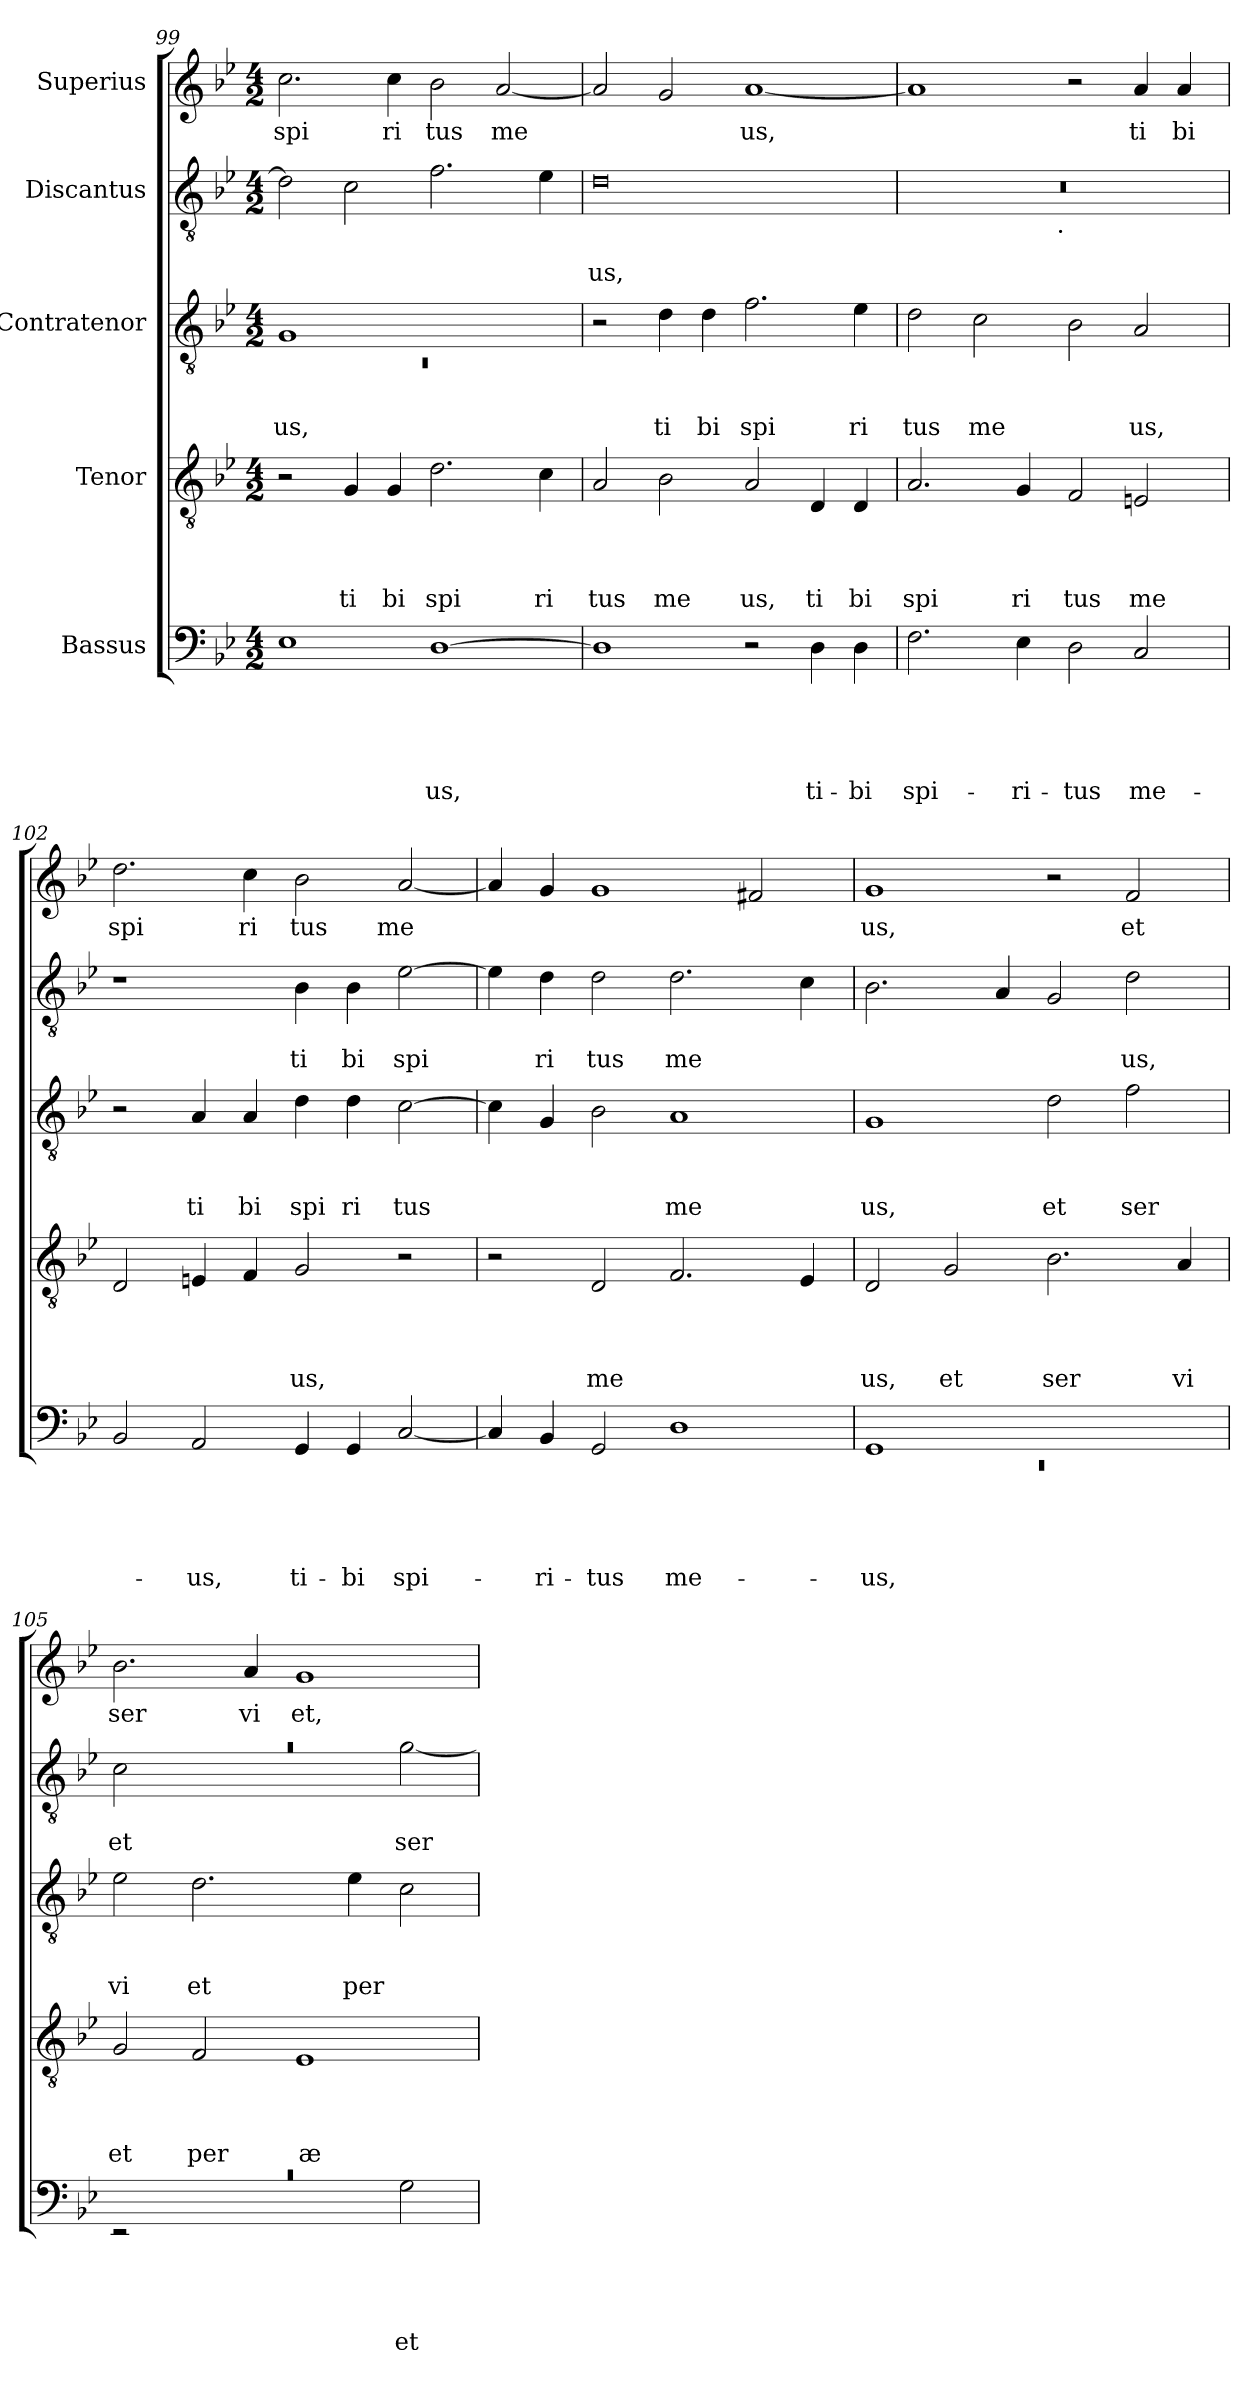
**kern	**text	**text	**text	**text	**text	**kern	**text	**text	**text	**text	**kern	**text	**text	**text	**kern	**text	**text	**kern	**text
*part5	*part5	*part5	*part5	*part5	*part5	*part4	*part4	*part4	*part4	*part4	*part3	*part3	*part3	*part3	*part2	*part2	*part2	*part1	*part1
*staff5	*staff5	*staff5	*staff5	*staff5	*staff5	*staff4	*staff4	*staff4	*staff4	*staff4	*staff3	*staff3	*staff3	*staff3	*staff2	*staff2	*staff2	*staff1	*staff1
*I"Bassus	*	*	*	*	*	*I"Tenor	*	*	*	*	*I"Contratenor	*	*	*	*I"Discantus	*	*	*I"Superius	*
*clefF4	*	*	*	*	*	*clefGv2	*	*	*	*	*clefGv2	*	*	*	*clefGv2	*	*	*clefG2	*
*k[b-e-]	*	*	*	*	*	*k[b-e-]	*	*	*	*	*k[b-e-]	*	*	*	*k[b-e-]	*	*	*k[b-e-]	*
*B-:	*	*	*	*	*	*B-:	*	*	*	*	*B-:	*	*	*	*B-:	*	*	*B-:	*
*M4/2	*	*	*	*	*	*M4/2	*	*	*	*	*M4/2	*	*	*	*M4/2	*	*	*M4/2	*
=99	=99	=99	=99	=99	=99	=99	=99	=99	=99	=99	=99	=99	=99	=99	=99	=99	=99	=99	=99
*	*	*	*	*	*	*	*	*	*	*	*^	*	*	*	*	*	*	*	*
!	!	!	!	!	!	!	!	!	!	!	!	!LO:N:vis=1	!	!	!LO:LY:b	!	!	!	!	!LO:LY:b
1E-	.	.	.	.	.	2r	.	.	.	.	1G	0rC	.	.	-us,	2d\]	.	.	2.cc\	spi
!	!	!	!	!	!	!	!	!	!	!LO:LY:b	!	!	!	!	!	!	!	!	!	!
.	.	.	.	.	.	4G/	.	.	.	ti	.	.	.	.	.	2c\	.	.	.	.
!	!	!	!	!	!	!	!	!	!	!LO:LY:b	!	!	!	!	!	!	!	!	!	!LO:LY:b
.	.	.	.	.	.	4G/	.	.	.	bi	.	.	.	.	.	.	.	.	4cc\	ri
!	!	!	!	!	!LO:LY:b	!	!	!	!	!LO:LY:b	!	!	!	!	!	!	!	!	!	!LO:LY:b
[>1D	.	.	.	.	us,	2.d\	.	.	.	spi	1ryy	.	.	.	.	2.f\	.	.	2b-\	tus
!	!	!	!	!	!	!	!	!	!	!	!	!	!	!	!	!	!	!	!	!LO:LY:b
.	.	.	.	.	.	.	.	.	.	.	.	.	.	.	.	.	.	.	[>2a/	me
!	!	!	!	!	!	!	!	!	!	!LO:LY:b	!	!	!	!	!	!	!	!	!	!
.	.	.	.	.	.	4c\	.	.	.	ri	.	.	.	.	.	4e-\	.	.	.	.
*	*	*	*	*	*	*	*	*	*	*	*v	*v	*	*	*	*	*	*	*	*
!!LO:PB:g=z
=100	=100	=100	=100	=100	=100	=100	=100	=100	=100	=100	=100	=100	=100	=100	=100	=100	=100	=100	=100
!	!	!	!	!	!	!	!	!	!	!LO:LY:b	!	!	!	!	!	!	!LO:LY:b	!	!
1D]	.	.	.	.	.	2A/	.	.	.	tus	2r	.	.	.	0d	.	us,	2a/]	.
!	!	!	!	!	!	!	!	!	!	!LO:LY:b	!	!	!	!LO:LY:b	!	!	!	!	!
.	.	.	.	.	.	2B-\	.	.	.	me	4d\	.	.	ti	.	.	.	2g/	.
!	!	!	!	!	!	!	!	!	!	!	!	!	!	!LO:LY:b	!	!	!	!	!
.	.	.	.	.	.	.	.	.	.	.	4d\	.	.	bi	.	.	.	.	.
!	!	!	!	!	!	!	!	!	!	!LO:LY:b	!	!	!	!LO:LY:b	!	!	!	!	!LO:LY:b
2r	.	.	.	.	.	2A/	.	.	.	us,	2.f\	.	.	spi	.	.	.	[<1a	us,
!	!	!	!	!	!LO:LY:b	!	!	!	!	!LO:LY:b	!	!	!	!	!	!	!	!	!
4D\	.	.	.	.	ti-	4D/	.	.	.	ti	.	.	.	.	.	.	.	.	.
!	!	!	!	!	!LO:LY:b	!	!	!	!	!LO:LY:b	!	!	!	!LO:LY:b	!	!	!	!	!
4D\	.	.	.	.	-bi	4D/	.	.	.	bi	4e-\	.	.	ri	.	.	.	.	.
=101	=101	=101	=101	=101	=101	=101	=101	=101	=101	=101	=101	=101	=101	=101	=101	=101	=101	=101	=101
!	!	!	!	!	!LO:LY:b	!	!	!	!	!LO:LY:b	!	!	!	!LO:LY:b	!	!	!	!	!
*	*	*	*	*	*	*	*	*	*	*	*	*	*	*	*^	*	*	*	*
2.F\	.	.	.	.	spi-	2.A/	.	.	.	spi	2d\	.	.	tus	0r	2ryy	.	.	1a]	.
!	!	!	!	!	!	!	!	!	!	!	!	!	!	!LO:LY:b	!	!	!	!	!	!
.	.	.	.	.	.	.	.	.	.	.	2c\	.	.	me	.	4...ryy	.	.	.	.
!	!	!	!	!	!LO:LY:b	!	!	!	!	!LO:LY:b	!	!	!	!	!	!	!	!	!	!
4E-\	.	.	.	.	-ri-	4G/	.	.	.	ri	.	.	.	.	.	.	.	.	.	.
!	!	!	!	!	!	!	!	!	!	!	!	!	!	!	!	!LO:TX:b:t=.	!	!	!	!
.	.	.	.	.	.	.	.	.	.	.	.	.	.	.	.	1ryy	.	.	.	.
!	!	!	!	!	!LO:LY:b	!	!	!	!	!LO:LY:b	!	!	!	!	!	!	!	!	!	!
2D\	.	.	.	.	-tus	2F/	.	.	.	tus	2B-\	.	.	.	.	.	.	.	2r	.
!	!	!	!	!	!LO:LY:b	!	!	!	!	!LO:LY:b	!	!	!	!LO:LY:b	!	!	!	!	!	!LO:LY:b
2C/	.	.	.	.	me-	2En/	.	.	.	me	2A/	.	.	us,	.	.	.	.	4a/	ti
!	!	!	!	!	!	!	!	!	!	!	!	!	!	!	!	!	!	!	!	!LO:LY:b
.	.	.	.	.	.	.	.	.	.	.	.	.	.	.	.	.	.	.	4a/	bi
.	.	.	.	.	.	.	.	.	.	.	.	.	.	.	.	32ryy	.	.	.	.
=102	=102	=102	=102	=102	=102	=102	=102	=102	=102	=102	=102	=102	=102	=102	=102	=102	=102	=102	=102	=102
!	!	!	!	!	!	!	!	!	!	!	!	!	!	!	!	!	!	!	!	!LO:LY:b
*	*	*	*	*	*	*	*	*	*	*	*	*	*	*	*v	*v	*	*	*	*
2BB-/	.	.	.	.	.	2D/	.	.	.	.	2r	.	.	.	1r	.	.	2.dd\	spi
!	!	!	!	!	!LO:LY:b	!	!	!	!	!	!	!	!	!LO:LY:b	!	!	!	!	!
2AA/	.	.	.	.	-us,	4En/	.	.	.	.	4A/	.	.	ti	.	.	.	.	.
!	!	!	!	!	!	!	!	!	!	!	!	!	!	!LO:LY:b	!	!	!	!	!LO:LY:b
.	.	.	.	.	.	4F/	.	.	.	.	4A/	.	.	bi	.	.	.	4cc\	ri
!	!	!	!	!	!LO:LY:b	!	!	!	!	!LO:LY:b	!	!	!	!LO:LY:b	!	!	!LO:LY:b	!	!LO:LY:b
4GG/	.	.	.	.	ti-	2G/	.	.	.	us,	4d\	.	.	spi	4B-\	.	ti	2b-\	tus
!	!	!	!	!	!LO:LY:b	!	!	!	!	!	!	!	!	!LO:LY:b	!	!	!LO:LY:b	!	!
4GG/	.	.	.	.	-bi	.	.	.	.	.	4d\	.	.	ri	4B-\	.	bi	.	.
!	!	!	!	!	!LO:LY:b	!	!	!	!	!	!	!	!	!LO:LY:b	!	!	!LO:LY:b	!	!LO:LY:b
[<2C/	.	.	.	.	spi-	2r	.	.	.	.	[>2c\	.	.	tus	[>2e-\	.	spi	[<2a/	me
=103	=103	=103	=103	=103	=103	=103	=103	=103	=103	=103	=103	=103	=103	=103	=103	=103	=103	=103	=103
4C/]	.	.	.	.	.	2r	.	.	.	.	4c\]	.	.	.	4e-\]	.	.	4a/]	.
!	!	!	!	!	!LO:LY:b	!	!	!	!	!	!	!	!	!	!	!	!LO:LY:b	!	!
4BB-/	.	.	.	.	-ri-	.	.	.	.	.	4G/	.	.	.	4d\	.	ri	4g/	.
!	!	!	!	!	!LO:LY:b	!	!	!	!	!LO:LY:b	!	!	!	!	!	!	!LO:LY:b	!	!
2GG/	.	.	.	.	-tus	2D/	.	.	.	me	2B-\	.	.	.	2d\	.	tus	1g	.
!	!	!	!	!	!LO:LY:b	!	!	!	!	!	!	!	!	!LO:LY:b	!	!	!LO:LY:b	!	!
1D	.	.	.	.	me-	2.F/	.	.	.	.	1A	.	.	me	2.d\	.	me	.	.
.	.	.	.	.	.	.	.	.	.	.	.	.	.	.	.	.	.	2f#X/	.
.	.	.	.	.	.	4E-/	.	.	.	.	.	.	.	.	4c\	.	.	.	.
=104	=104	=104	=104	=104	=104	=104	=104	=104	=104	=104	=104	=104	=104	=104	=104	=104	=104	=104	=104
*^	*	*	*	*	*	*	*	*	*	*	*	*	*	*	*	*	*	*	*
!	!LO:N:vis=1	!	!	!	!	!LO:LY:b	!	!	!	!	!LO:LY:b	!	!	!	!LO:LY:b	!	!	!	!	!LO:LY:b
1GG	0rEE	.	.	.	.	-us,	2D/	.	.	.	us,	1G	.	.	us,	2.B-\	.	.	1g	us,
!	!	!	!	!	!	!	!	!	!	!	!LO:LY:b	!	!	!	!	!	!	!	!	!
.	.	.	.	.	.	.	2G/	.	.	.	et	.	.	.	.	.	.	.	.	.
.	.	.	.	.	.	.	.	.	.	.	.	.	.	.	.	4A/	.	.	.	.
!	!	!	!	!	!	!	!	!	!	!	!LO:LY:b	!	!	!	!LO:LY:b	!	!	!	!	!
1ryy	.	.	.	.	.	.	2.B-\	.	.	.	ser	2d\	.	.	et	2G/	.	.	2r	.
!	!	!	!	!	!	!	!	!	!	!	!	!	!	!	!LO:LY:b	!	!	!LO:LY:b	!	!LO:LY:b
.	.	.	.	.	.	.	.	.	.	.	.	2f\	.	.	ser	2d\	.	us,	2f/	et
!	!	!	!	!	!	!	!	!	!	!	!LO:LY:b	!	!	!	!	!	!	!	!	!
.	.	.	.	.	.	.	4A/	.	.	.	vi	.	.	.	.	.	.	.	.	.
=105	=105	=105	=105	=105	=105	=105	=105	=105	=105	=105	=105	=105	=105	=105	=105	=105	=105	=105	=105	=105
!LO:N:vis=1	!	!	!	!	!	!	!	!	!	!	!LO:LY:b	!	!	!	!LO:LY:b	!LO:N:vis=1	!	!LO:LY:b	!	!LO:LY:b
*	*	*	*	*	*	*	*	*	*	*	*	*	*	*	*	*^	*	*	*	*
0rc	2rEE	.	.	.	.	.	2G/	.	.	.	et	2e-\	.	.	vi	0ra	2c\	.	et	2.b-\	ser
!	!	!	!	!	!	!	!	!	!	!	!LO:LY:b	!	!	!	!LO:LY:b	!	!	!	!	!	!
.	1ryy	.	.	.	.	.	2F/	.	.	.	per	2.d\	.	.	et	.	1ryy	.	.	.	.
!	!	!	!	!	!	!	!	!	!	!	!	!	!	!	!	!	!	!	!	!	!LO:LY:b
.	.	.	.	.	.	.	.	.	.	.	.	.	.	.	.	.	.	.	.	4a/	vi
!	!	!	!	!	!	!	!	!	!	!	!LO:LY:b	!	!	!	!	!	!	!	!	!	!LO:LY:b
.	.	.	.	.	.	.	1E-	.	.	.	æ	.	.	.	.	.	.	.	.	1g	et,
!	!	!	!	!	!	!	!	!	!	!	!	!	!	!	!LO:LY:b	!	!	!	!	!	!
.	.	.	.	.	.	.	.	.	.	.	.	4e-\	.	.	per	.	.	.	.	.	.
!	!	!	!	!	!	!LO:LY:b	!	!	!	!	!	!	!	!	!	!	!	!	!LO:LY:b	!	!
.	2G\	.	.	.	.	et	.	.	.	.	.	2c\	.	.	.	.	[>2g\	.	ser	.	.
*v	*v	*	*	*	*	*	*	*	*	*	*	*	*	*	*	*v	*v	*	*	*	*
=	=	=	=	=	=	=	=	=	=	=	=	=	=	=	=	=	=	=	=
*-	*-	*-	*-	*-	*-	*-	*-	*-	*-	*-	*-	*-	*-	*-	*-	*-	*-	*-	*-
